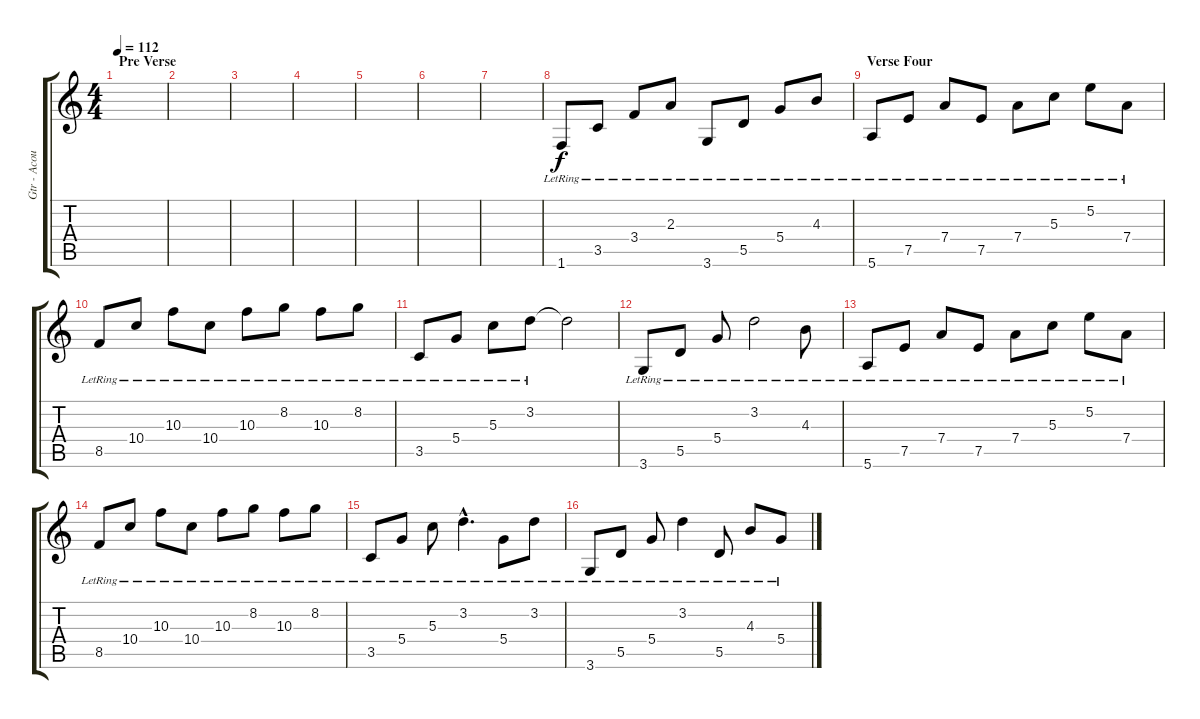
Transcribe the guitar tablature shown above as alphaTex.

\track ("Gtr - Acoustic" "Gtr - Acou") {instrument acousticguitarsteel}
\staff {score tabs}
\tuning (E4 B3 G3 D3 A2 E2) {hide}
\ts (4 4)
\section ("" "Pre Verse")
\tempo 112
\clef g2
\ks c
|
|
|
|
|
|
|
1.6{lr}.8 3.5{lr}.8 3.4{lr}.8 2.3{lr}.8 3.6{lr}.8 5.5{lr}.8 5.4{lr}.8 4.3{lr}.8 |
\section ("" "Verse Four")
5.6{lr}.8 7.5{lr}.8 7.4{lr}.8 7.5{lr}.8 7.4{lr}.8 5.3{lr}.8 5.2{lr}.8 7.4{lr}.8 |
8.5{lr}.8 10.4{lr}.8 10.3{lr}.8 10.4{lr}.8 10.3{lr}.8 8.2{lr}.8 10.3{lr}.8 8.2{lr}.8 |
3.5{lr}.8 5.4{lr}.8 5.3{lr}.8 3.2{lr}.8 3.2{t}.2 |
3.6{lr}.8 5.5{lr}.8 5.4{lr}.8 3.2{lr}.2 4.3{lr}.8 |
5.6{lr}.8 7.5{lr}.8 7.4{lr}.8 7.5{lr}.8 7.4{lr}.8 5.3{lr}.8 5.2{lr}.8 7.4{lr}.8 |
8.5{lr}.8 10.4{lr}.8 10.3{lr}.8 10.4{lr}.8 10.3{lr}.8 8.2{lr}.8 10.3{lr}.8 8.2{lr}.8 |
3.5{lr}.8 5.4{lr}.8 5.3{lr}.8 3.2{hac lr}.4{d} 5.4{lr}.8 3.2{lr}.8 |
3.6{lr}.8 5.5{lr}.8 5.4{lr}.8 3.2{lr}.4 5.5{lr}.8 4.3{lr}.8 5.4{lr}.8
